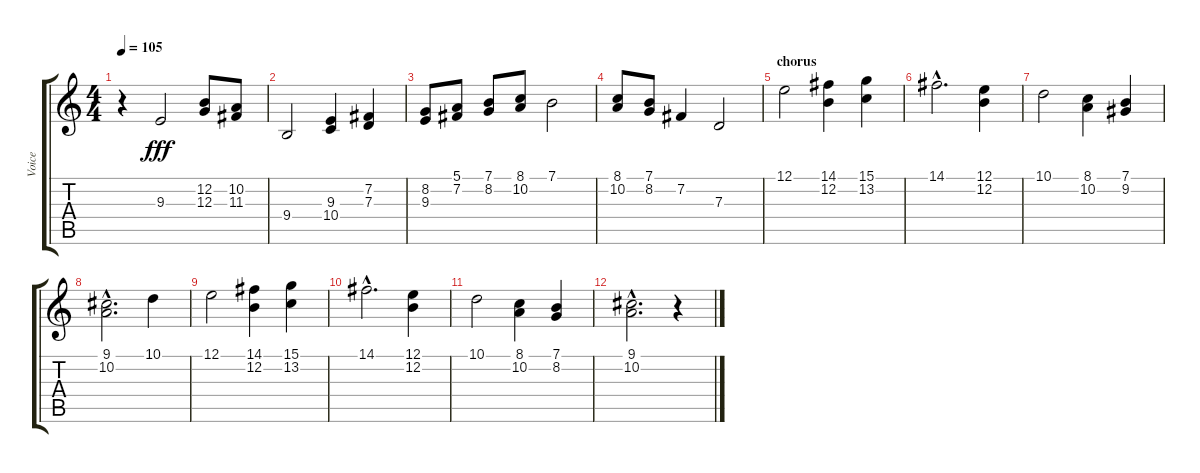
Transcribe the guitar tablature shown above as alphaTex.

\track ("Voice" "Voice") {instrument choiraahs}
\staff {score tabs}
\tuning (E4 B3 G3 D3 A2 E2) {hide}
\ts (4 4)
\tempo 105
\clef g2
\ks c
r.4{dy fff} 9.3.2 (12.2 12.3).8 (10.2 11.3).8 |
9.4.2 (9.3 10.4).4 (7.2 7.3).4 |
(8.2 9.3).8 (5.1 7.2).8 (7.1 8.2).8 (8.1 10.2).8 7.1.2 |
(8.1 10.2).8 (7.1 8.2).8 7.2.4 7.3.2 |
\section ("" "chorus")
12.1.2 (14.1 12.2).4 (15.1 13.2).4 |
14.1{hac}.2{d} (12.1 12.2).4 |
10.1.2 (8.1 10.2).4 (7.1 9.2).4 |
(9.1{hac} 10.2{hac}).2{d} 10.1.4 |
12.1.2 (14.1 12.2).4 (15.1 13.2).4 |
14.1{hac}.2{d} (12.1 12.2).4 |
10.1.2 (8.1 10.2).4 (7.1 8.2).4 |
(9.1{hac} 10.2{hac}).2{d} r.4
